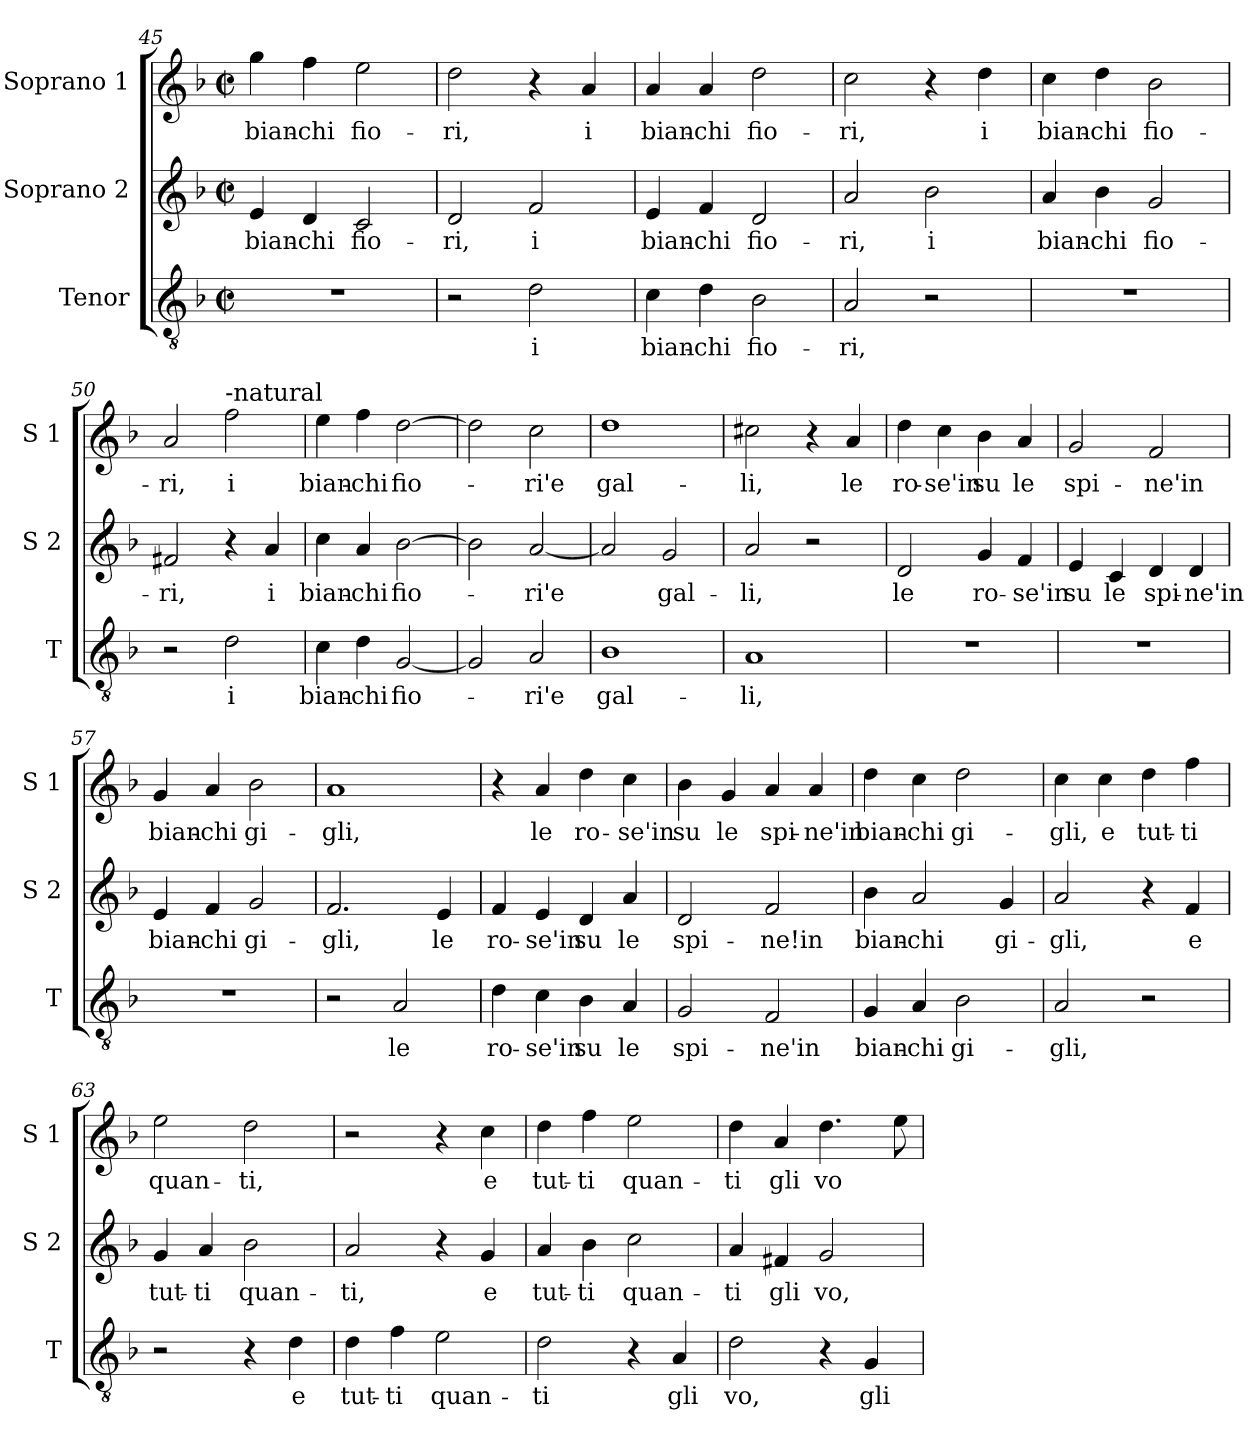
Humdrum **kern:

**kern	**text	**kern	**text	**kern	**text
*part3	*part3	*part2	*part2	*part1	*part1
*staff3	*staff3	*staff2	*staff2	*staff1	*staff1
*I"Tenor	*	*I"Soprano 2	*	*I"Soprano 1	*
*I'T	*	*I'S 2	*	*I'S 1	*
*clefGv2	*	*clefG2	*	*clefG2	*
*k[b-]	*	*k[b-]	*	*k[b-]	*
*F:	*	*F:	*	*F:	*
*M2/2	*	*M2/2	*	*M2/2	*
*met(c|)	*	*met(c|)	*	*met(c|)	*
=45	=45	=45	=45	=45	=45
!	!	!	!LO:LY:b	!	!LO:LY:b
1r	.	4e/	bian-	4gg\	bian-
!	!	!	!LO:LY:b	!	!LO:LY:b
.	.	4d/	-chi	4ff\	-chi
!	!	!	!LO:LY:b	!	!LO:LY:b
.	.	2c/	fio-	2ee\	fio-
=46	=46	=46	=46	=46	=46
!	!	!	!LO:LY:b	!	!LO:LY:b
2r	.	2d/	-ri,	2dd\	-ri,
!	!LO:LY:b	!	!LO:LY:b	!	!
2d\	i	2f/	i	4r	.
!	!	!	!	!	!LO:LY:b
.	.	.	.	4a/	i
!!LO:LB:g=z
=47	=47	=47	=47	=47	=47
!	!LO:LY:b	!	!LO:LY:b	!	!LO:LY:b
4c\	bian-	4e/	bian-	4a/	bian-
!	!LO:LY:b	!	!LO:LY:b	!	!LO:LY:b
4d\	-chi	4f/	-chi	4a/	-chi
!	!LO:LY:b	!	!LO:LY:b	!	!LO:LY:b
2B-\	fio-	2d/	fio-	2dd\	fio-
=48	=48	=48	=48	=48	=48
!	!LO:LY:b	!	!LO:LY:b	!	!LO:LY:b
2A/	-ri,	2a/	-ri,	2cc\	-ri,
!	!	!	!LO:LY:b	!	!
2r	.	2b-\	i	4r	.
!	!	!	!	!	!LO:LY:b
.	.	.	.	4dd\	i
=49	=49	=49	=49	=49	=49
!	!	!	!LO:LY:b	!	!LO:LY:b
1r	.	4a/	bian-	4cc\	bian-
!	!	!	!LO:LY:b	!	!LO:LY:b
.	.	4b-\	-chi	4dd\	-chi
!	!	!	!LO:LY:b	!	!LO:LY:b
.	.	2g/	fio-	2b-\	fio-
=50	=50	=50	=50	=50	=50
!	!	!	!LO:LY:b	!	!LO:LY:b
2r	.	2f#X/	-ri,	2a/	-ri,
!	!	!	!	!LO:TX:a:t=-natural	!
!	!LO:LY:b	!	!	!	!LO:LY:b
2d\	i	4r	.	2ff\	i
!	!	!	!LO:LY:b	!	!
.	.	4a/	i	.	.
=51	=51	=51	=51	=51	=51
!	!LO:LY:b	!	!LO:LY:b	!	!LO:LY:b
4c\	bian-	4cc\	bian-	4ee\	bian-
!	!LO:LY:b	!	!LO:LY:b	!	!LO:LY:b
4d\	-chi	4a/	-chi	4ff\	-chi
!	!LO:LY:b	!	!LO:LY:b	!	!LO:LY:b
[2G/	fio-	[2b-\	fio-	[2dd\	fio-
=52	=52	=52	=52	=52	=52
2G/]	.	2b-\]	.	2dd\]	.
!	!LO:LY:b	!	!LO:LY:b	!	!LO:LY:b
2A/	-ri'e	[2a/	-ri'e	2cc\	-ri'e
!!LO:LB:g=z
=53	=53	=53	=53	=53	=53
!	!LO:LY:b	!	!	!	!LO:LY:b
1B-	gal-	2a/]	.	1dd	gal-
!	!	!	!LO:LY:b	!	!
.	.	2g/	gal-	.	.
=54	=54	=54	=54	=54	=54
!	!LO:LY:b	!	!LO:LY:b	!	!LO:LY:b
1A	-li,	2a/	-li,	2cc#X\	-li,
.	.	2r	.	4r	.
!	!	!	!	!	!LO:LY:b
.	.	.	.	4a/	le
=55	=55	=55	=55	=55	=55
!	!	!	!LO:LY:b	!	!LO:LY:b
1r	.	2d/	le	4dd\	ro-
!	!	!	!	!	!LO:LY:b
.	.	.	.	4cc\	-se'in
!	!	!	!LO:LY:b	!	!LO:LY:b
.	.	4g/	ro-	4b-\	su
!	!	!	!LO:LY:b	!	!LO:LY:b
.	.	4f/	-se'in	4a/	le
=56	=56	=56	=56	=56	=56
!	!	!	!LO:LY:b	!	!LO:LY:b
1r	.	4e/	su	2g/	spi-
!	!	!	!LO:LY:b	!	!
.	.	4c/	le	.	.
!	!	!	!LO:LY:b	!	!LO:LY:b
.	.	4d/	spi-	2f/	-ne'in
!	!	!	!LO:LY:b	!	!
.	.	4d/	-ne'in	.	.
=57	=57	=57	=57	=57	=57
!	!	!	!LO:LY:b	!	!LO:LY:b
1r	.	4e/	bian-	4g/	bian-
!	!	!	!LO:LY:b	!	!LO:LY:b
.	.	4f/	-chi	4a/	-chi
!	!	!	!LO:LY:b	!	!LO:LY:b
.	.	2g/	gi-	2b-\	gi-
=58	=58	=58	=58	=58	=58
!	!	!	!LO:LY:b	!	!LO:LY:b
2r	.	2.f/	-gli,	1a	-gli,
!	!LO:LY:b	!	!	!	!
2A/	le	.	.	.	.
!	!	!	!LO:LY:b	!	!
.	.	4e/	le	.	.
!!LO:LB:g=z
=59	=59	=59	=59	=59	=59
!	!LO:LY:b	!	!LO:LY:b	!	!
4d\	ro-	4f/	ro-	4r	.
!	!LO:LY:b	!	!LO:LY:b	!	!LO:LY:b
4c\	-se'in	4e/	-se'in	4a/	le
!	!LO:LY:b	!	!LO:LY:b	!	!LO:LY:b
4B-\	su	4d/	su	4dd\	ro-
!	!LO:LY:b	!	!LO:LY:b	!	!LO:LY:b
4A/	le	4a/	le	4cc\	-se'in
=60	=60	=60	=60	=60	=60
!	!LO:LY:b	!	!LO:LY:b	!	!LO:LY:b
2G/	spi-	2d/	spi-	4b-\	su
!	!	!	!	!	!LO:LY:b
.	.	.	.	4g/	le
!	!LO:LY:b	!	!LO:LY:b	!	!LO:LY:b
2F/	-ne'in	2f/	-ne!in	4a/	spi-
!	!	!	!	!	!LO:LY:b
.	.	.	.	4a/	-ne'in
=61	=61	=61	=61	=61	=61
!	!LO:LY:b	!	!LO:LY:b	!	!LO:LY:b
4G/	bian-	4b-\	bian-	4dd\	bian-
!	!LO:LY:b	!	!LO:LY:b	!	!LO:LY:b
4A/	-chi	2a/	-chi	4cc\	-chi
!	!LO:LY:b	!	!	!	!LO:LY:b
2B-\	gi-	.	.	2dd\	gi-
!	!	!	!LO:LY:b	!	!
.	.	4g/	gi-	.	.
=62	=62	=62	=62	=62	=62
!	!LO:LY:b	!	!LO:LY:b	!	!LO:LY:b
2A/	-gli,	2a/	-gli,	4cc\	-gli,
!	!	!	!	!	!LO:LY:b
.	.	.	.	4cc\	e
!	!	!	!	!	!LO:LY:b
2r	.	4r	.	4dd\	tut-
!	!	!	!LO:LY:b	!	!LO:LY:b
.	.	4f/	e	4ff\	-ti
=63	=63	=63	=63	=63	=63
!	!	!	!LO:LY:b	!	!LO:LY:b
2r	.	4g/	tut-	2ee\	quan-
!	!	!	!LO:LY:b	!	!
.	.	4a/	-ti	.	.
!	!	!	!LO:LY:b	!	!LO:LY:b
4r	.	2b-\	quan-	2dd\	-ti,
!	!LO:LY:b	!	!	!	!
4d\	e	.	.	.	.
=64	=64	=64	=64	=64	=64
!	!LO:LY:b	!	!LO:LY:b	!	!
4d\	tut-	2a/	-ti,	2r	.
!	!LO:LY:b	!	!	!	!
4f\	-ti	.	.	.	.
!	!LO:LY:b	!	!	!	!
2e\	quan-	4r	.	4r	.
!	!	!	!LO:LY:b	!	!LO:LY:b
.	.	4g/	e	4cc\	e
!!LO:PB:g=z
=65	=65	=65	=65	=65	=65
!	!LO:LY:b	!	!LO:LY:b	!	!LO:LY:b
2d\	-ti	4a/	tut-	4dd\	tut-
!	!	!	!LO:LY:b	!	!LO:LY:b
.	.	4b-\	-ti	4ff\	-ti
!	!	!	!LO:LY:b	!	!LO:LY:b
4r	.	2cc\	quan-	2ee\	quan-
!	!LO:LY:b	!	!	!	!
4A/	gli	.	.	.	.
=66	=66	=66	=66	=66	=66
!	!LO:LY:b	!	!LO:LY:b	!	!LO:LY:b
2d\	vo,	4a/	-ti	4dd\	-ti
!	!	!	!LO:LY:b	!	!LO:LY:b
.	.	4f#X/	gli	4a/	gli
!	!	!	!LO:LY:b	!	!LO:LY:b
4r	.	2g/	vo,	4.dd\	vo
!	!LO:LY:b	!	!	!	!
4G/	gli	.	.	.	.
.	.	.	.	8ee\	.
=	=	=	=	=	=
*-	*-	*-	*-	*-	*-
